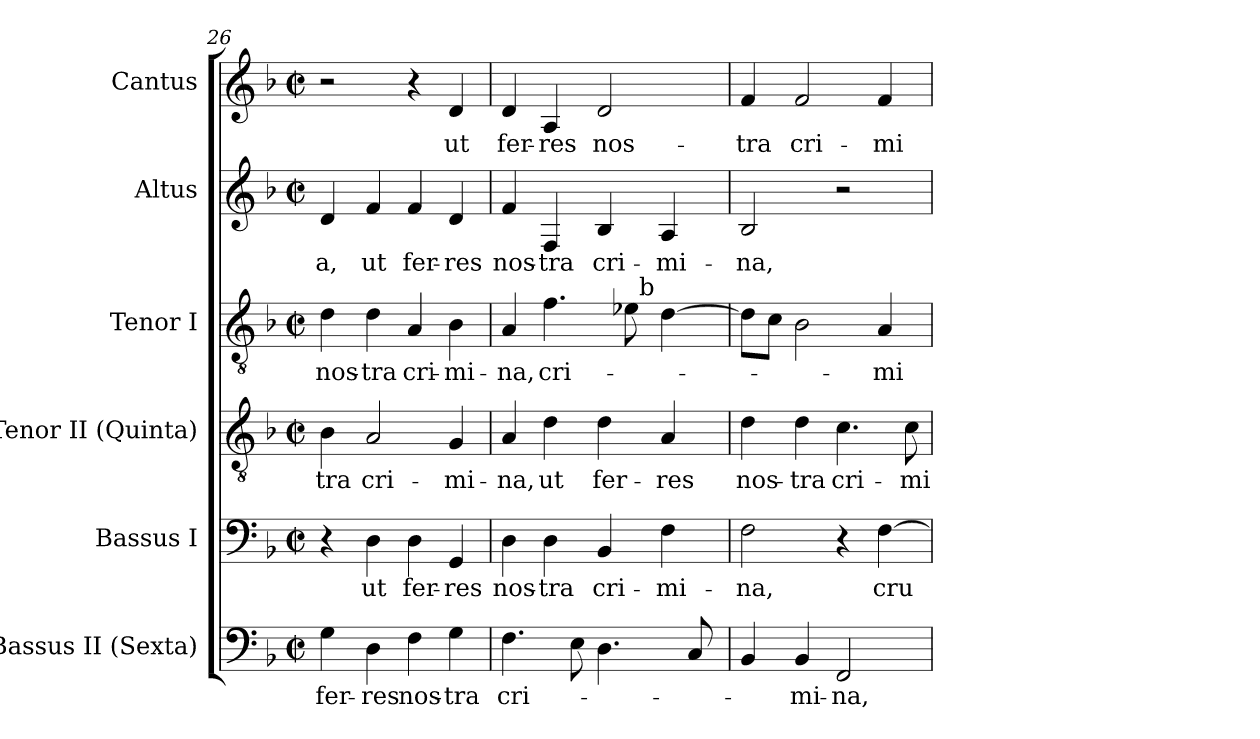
**kern	**text	**kern	**text	**kern	**text	**kern	**text	**kern	**text	**kern	**text
*part6	*part6	*part5	*part5	*part4	*part4	*part3	*part3	*part2	*part2	*part1	*part1
*staff6	*staff6	*staff5	*staff5	*staff4	*staff4	*staff3	*staff3	*staff2	*staff2	*staff1	*staff1
*I"Bassus II (Sexta)	*	*I"Bassus I	*	*I"Tenor II (Quinta)	*	*I"Tenor I	*	*I"Altus	*	*I"Cantus	*
*I'B.	*	*I'B.	*	*I'T.	*	*I'T.	*	*I'A.	*	*I'A.	*
!!LO:LB:g=z
*clefF4	*	*clefF4	*	*clefGv2	*	*clefGv2	*	*clefG2	*	*clefG2	*
*	*	*	*	*ITrd7c12	*	*ITrd7c12	*	*	*	*	*
*k[b-]	*	*k[b-]	*	*k[b-]	*	*k[b-]	*	*k[b-]	*	*k[b-]	*
*F:	*	*F:	*	*F:	*	*F:	*	*F:	*	*F:	*
*M2/2	*	*M2/2	*	*M2/2	*	*M2/2	*	*M2/2	*	*M2/2	*
*met(c|)	*	*met(c|)	*	*met(c|)	*	*met(c|)	*	*met(c|)	*	*met(c|)	*
=26	=26	=26	=26	=26	=26	=26	=26	=26	=26	=26	=26
!	!LO:LY:b:color=#000000	!	!	!	!	!	!	!	!	!	!
!	!	!	!	!	!LO:LY:b:color=#000000	!	!	!	!	!	!
!	!	!	!	!	!	!	!LO:LY:b:color=#000000	!	!	!	!
!	!	!	!	!	!	!	!	!	!LO:LY:b:color=#000000	!	!
4Gi\	fer-	4r	.	4BB-i\	-tra	4Di\	nos-	4di/	-a,	2r	.
!	!LO:LY:b:color=#000000	!	!	!	!	!	!	!	!	!	!
!	!	!	!LO:LY:b:color=#000000	!	!	!	!	!	!	!	!
!	!	!	!	!	!LO:LY:b:color=#000000	!	!	!	!	!	!
!	!	!	!	!	!	!	!LO:LY:b:color=#000000	!	!	!	!
!	!	!	!	!	!	!	!	!	!LO:LY:b:color=#000000	!	!
4Di\	-res	4Di\	ut	2AAi/	cri-	4Di\	-tra	4fi/	ut	.	.
!	!LO:LY:b:color=#000000	!	!	!	!	!	!	!	!	!	!
!	!	!	!LO:LY:b:color=#000000	!	!	!	!	!	!	!	!
!	!	!	!	!	!	!	!LO:LY:b:color=#000000	!	!	!	!
!	!	!	!	!	!	!	!	!	!LO:LY:b:color=#000000	!	!
4Fi\	nos-	4Di\	fer-	.	.	4AAi/	cri-	4fi/	fer-	4r	.
!	!LO:LY:b:color=#000000	!	!	!	!	!	!	!	!	!	!
!	!	!	!LO:LY:b:color=#000000	!	!	!	!	!	!	!	!
!	!	!	!	!	!LO:LY:b:color=#000000	!	!	!	!	!	!
!	!	!	!	!	!	!	!LO:LY:b:color=#000000	!	!	!	!
!	!	!	!	!	!	!	!	!	!LO:LY:b:color=#000000	!	!
!	!	!	!	!	!	!	!	!	!	!	!LO:LY:b:color=#000000
4Gi\	-tra	4GGi/	-res	4GGi/	-mi-	4BB-i\	-mi-	4di/	-res	4di/	ut
=27	=27	=27	=27	=27	=27	=27	=27	=27	=27	=27	=27
!	!LO:LY:b:color=#000000	!	!	!	!	!	!	!	!	!	!
!	!	!	!LO:LY:b:color=#000000	!	!	!	!	!	!	!	!
!	!	!	!	!	!LO:LY:b:color=#000000	!	!	!	!	!	!
!	!	!	!	!	!	!	!LO:LY:b:color=#000000	!	!	!	!
!	!	!	!	!	!	!	!	!	!LO:LY:b:color=#000000	!	!
!	!	!	!	!	!	!	!	!	!	!	!LO:LY:b:color=#000000
*	*	*	*	*	*	*^	*	*	*	*	*
4.Fi\	cri-	4Di\	nos-	4AAi/	-na,	4AAi/	2ryy	-na,	4fi/	nos-	4di/	fer-
!	!	!	!LO:LY:b:color=#000000	!	!	!	!	!	!	!	!	!
!	!	!	!	!	!LO:LY:b:color=#000000	!	!	!	!	!	!	!
!	!	!	!	!	!	!	!	!LO:LY:b:color=#000000	!	!	!	!
!	!	!	!	!	!	!	!	!	!	!LO:LY:b:color=#000000	!	!
!	!	!	!	!	!	!	!	!	!	!	!	!LO:LY:b:color=#000000
.	.	4Di\	-tra	4Di\	ut	4.Fi\	.	cri-	4Fi/	-tra	4Ai/	-res
8Ei\	.	.	.	.	.	.	.	.	.	.	.	.
!	!	!	!LO:LY:b:color=#000000	!	!	!	!	!	!	!	!	!
!	!	!	!	!	!LO:LY:b:color=#000000	!	!	!	!	!	!	!
!	!	!	!	!	!	!	!	!	!	!LO:LY:b:color=#000000	!	!
!	!	!	!	!	!	!	!	!	!	!	!	!LO:LY:b:color=#000000
4.Di\	.	4BB-i/	cri-	4Di\	fer-	.	8ryy	.	4B-i/	cri-	2di/	nos-
.	.	.	.	.	.	8E-i\	32ryy	.	.	.	.	.
.	.	.	.	.	.	.	256ryy	.	.	.	.	.
!	!	!	!	!	!	!	!LO:TX:a:t=b	!	!	!	!	!
.	.	.	.	.	.	.	4ryy	.	.	.	.	.
!	!	!	!LO:LY:b:color=#000000	!	!	!	!	!	!	!	!	!
!	!	!	!	!	!LO:LY:b:color=#000000	!	!	!	!	!	!	!
!	!	!	!	!	!	!	!	!	!	!LO:LY:b:color=#000000	!	!
.	.	4Fi\	-mi-	4AAi/	-res	[>4Di\	.	.	4Ai/	-mi-	.	.
8Ci/	.	.	.	.	.	.	.	.	.	.	.	.
.	.	.	.	.	.	.	16ryy	.	.	.	.	.
.	.	.	.	.	.	.	64..ryy	.	.	.	.	.
*	*	*	*	*	*	*v	*v	*	*	*	*	*
=28	=28	=28	=28	=28	=28	=28	=28	=28	=28	=28	=28
*	*	*	*	*	*	*^	*	*	*	*	*
!	!	!	!LO:LY:b:color=#000000	!	!	!	!	!	!	!	!	!
*	*	*	*	*	*	*v	*v	*	*	*	*	*
*	*	*	*	*	*	*^	*	*	*	*	*
!	!	!	!	!	!LO:LY:b:color=#000000	!	!	!	!	!	!	!
*	*	*	*	*	*	*v	*v	*	*	*	*	*
*	*	*	*	*	*	*^	*	*	*	*	*
!	!	!	!	!	!	!	!	!	!	!LO:LY:b:color=#000000	!	!
*	*	*	*	*	*	*v	*v	*	*	*	*	*
*	*	*	*	*	*	*^	*	*	*	*	*
!	!	!	!	!	!	!	!	!	!	!	!	!LO:LY:b:color=#000000
*	*	*	*	*	*	*v	*v	*	*	*	*	*
4BB-i/	.	2Fi\	-na,	4Di\	nos-	8Di\L]	.	2B-i/	-na,	4fi/	-tra
.	.	.	.	.	.	8Ci\J	.	.	.	.	.
!	!LO:LY:b:color=#000000	!	!	!	!	!	!	!	!	!	!
!	!	!	!	!	!LO:LY:b:color=#000000	!	!	!	!	!	!
!	!	!	!	!	!	!	!	!	!	!	!LO:LY:b:color=#000000
4BB-i/	-mi-	.	.	4Di\	-tra	2BB-i\	.	.	.	2fi/	cri-
!	!LO:LY:b:color=#000000	!	!	!	!	!	!	!	!	!	!
!	!	!	!	!	!LO:LY:b:color=#000000	!	!	!	!	!	!
2FFi/	-na,	4r	.	4.Ci\	cri-	.	.	2r	.	.	.
!	!	!	!LO:LY:b:color=#000000	!	!	!	!	!	!	!	!
!	!	!	!	!	!	!	!LO:LY:b:color=#000000	!	!	!	!
!	!	!	!	!	!	!	!	!	!	!	!LO:LY:b:color=#000000
.	.	[>4Fi\	cru-	.	.	4AAi/	-mi-	.	.	4fi/	-mi-
!	!	!	!	!	!LO:LY:b:color=#000000	!	!	!	!	!	!
.	.	.	.	8Ci\	-mi-	.	.	.	.	.	.
=	=	=	=	=	=	=	=	=	=	=	=
*-	*-	*-	*-	*-	*-	*-	*-	*-	*-	*-	*-
